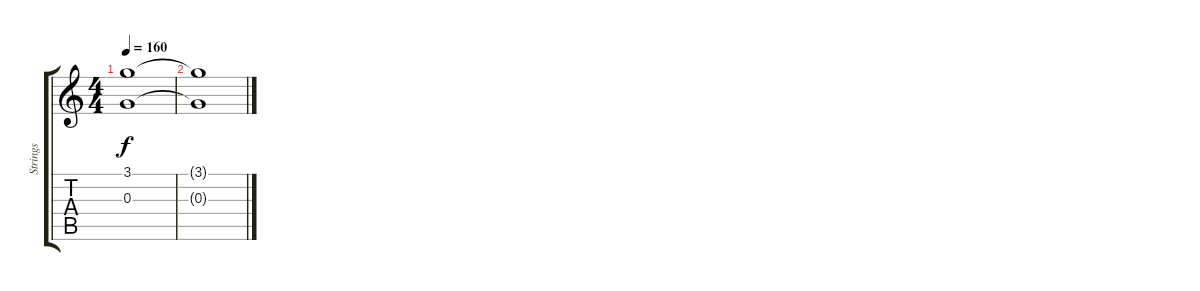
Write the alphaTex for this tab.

\track ("Strings" "Strings") {instrument electricguitarjazz}
\staff {score tabs}
\tuning (E4 B3 G3 D3 A2 E2) {hide}
\ts (4 4)
\tempo 160
\clef g2
\ks c
(3.1 0.3).1{dy f} |
(3.1{t} 0.3{t}).1
